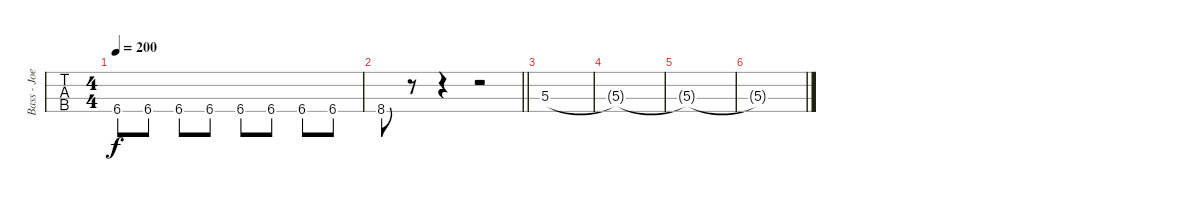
\track ("Bass - Joe Principe" "Bass - Joe") {instrument electricbassfinger}
\staff {tabs}
\tuning (Gb2 Db2 Ab1 Eb1) {hide}
\ts (4 4)
\tempo 200
\clef f4
\ks c
6.4.8{dy f} 6.4.8 6.4.8 6.4.8 6.4.8 6.4.8 6.4.8 6.4.8 |
\barLineRight lightlight
8.4.8 r.8 r.4 r.2 |
5.3.1 |
5.3{t}.1 |
5.3{t}.1{volume 0} |
5.3{t}.1
